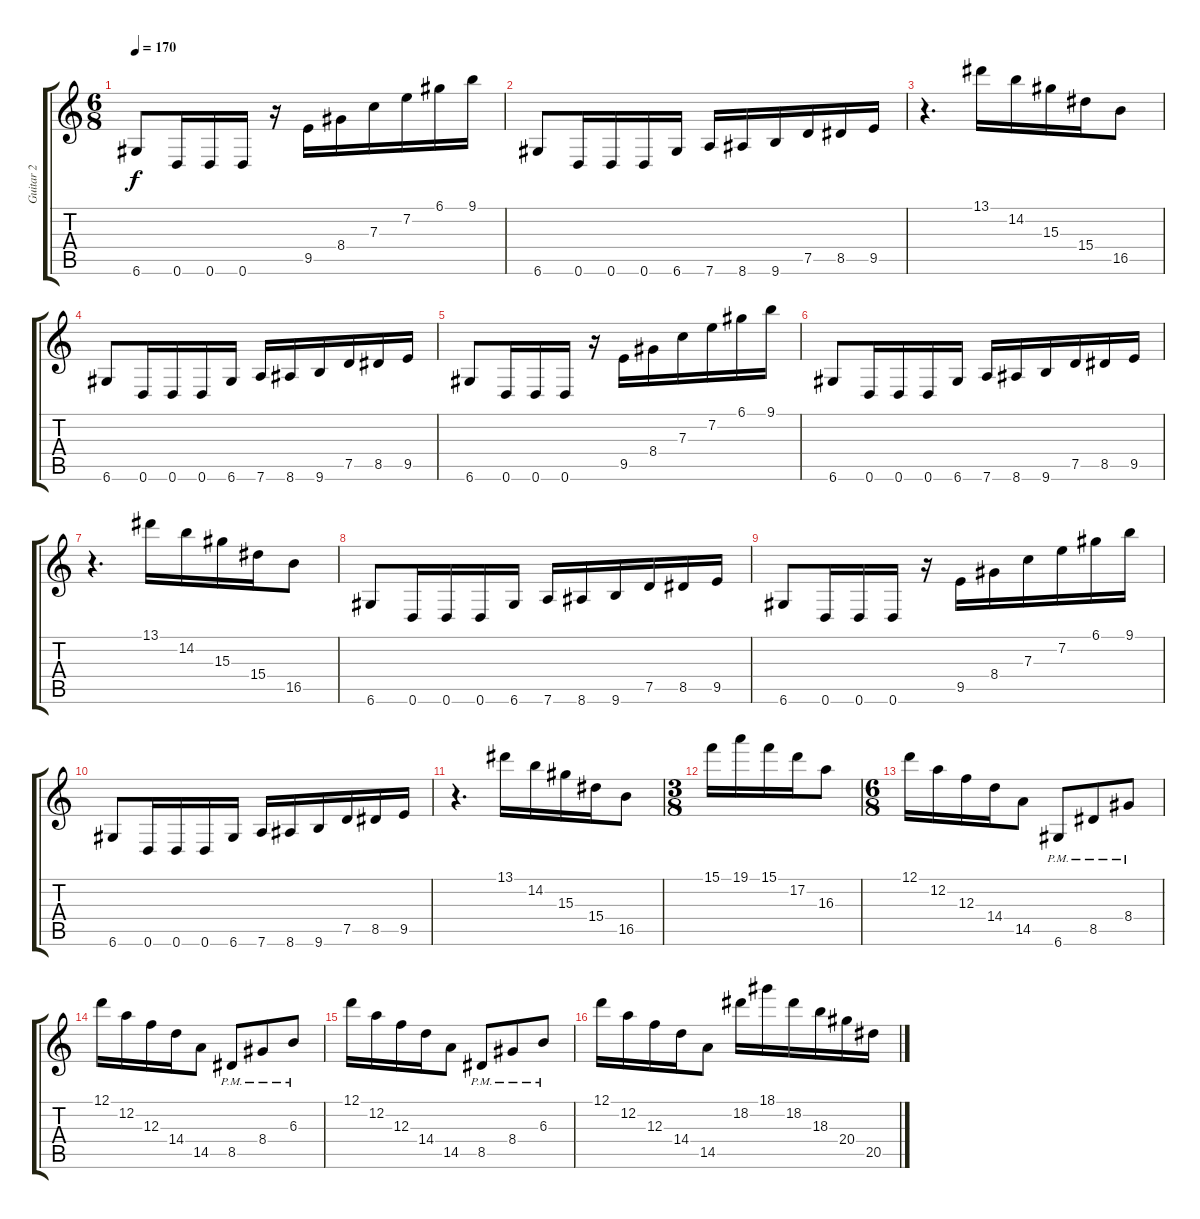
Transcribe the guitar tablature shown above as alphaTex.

\track ("Guitar 2" "Guitar 2") {instrument distortionguitar}
\staff {score tabs}
\tuning (D4 A3 F3 C3 G2 D2) {hide}
\ts (6 8)
\tempo 170
\clef g2
\ks c
6.6.8{dy f} 0.6.16 0.6.16 0.6.16 r.16 9.5.16 8.4.16 7.3.16 7.2.16 6.1.16 9.1.16 |
6.6.8 0.6.16 0.6.16 0.6.16 6.6.16 7.6.16 8.6.16 9.6.16 7.5.16 8.5.16 9.5.16 |
r.4{d} 13.1.16 14.2.16 15.3.16 15.4.16 16.5.8 |
6.6.8 0.6.16 0.6.16 0.6.16 6.6.16 7.6.16 8.6.16 9.6.16 7.5.16 8.5.16 9.5.16 |
6.6.8 0.6.16 0.6.16 0.6.16 r.16 9.5.16 8.4.16 7.3.16 7.2.16 6.1.16 9.1.16 |
6.6.8 0.6.16 0.6.16 0.6.16 6.6.16 7.6.16 8.6.16 9.6.16 7.5.16 8.5.16 9.5.16 |
r.4{d} 13.1.16 14.2.16 15.3.16 15.4.16 16.5.8 |
6.6.8 0.6.16 0.6.16 0.6.16 6.6.16 7.6.16 8.6.16 9.6.16 7.5.16 8.5.16 9.5.16 |
6.6.8 0.6.16 0.6.16 0.6.16 r.16 9.5.16 8.4.16 7.3.16 7.2.16 6.1.16 9.1.16 |
6.6.8 0.6.16 0.6.16 0.6.16 6.6.16 7.6.16 8.6.16 9.6.16 7.5.16 8.5.16 9.5.16 |
r.4{d} 13.1.16 14.2.16 15.3.16 15.4.16 16.5.8 |
\ts (3 8)
15.1.16 19.1.16 15.1.16 17.2.16 16.3.8 |
\ts (6 8)
12.1.16 12.2.16 12.3.16 14.4.16 14.5.8 6.6{pm}.8 8.5{pm}.8 8.4{pm}.8 |
12.1.16 12.2.16 12.3.16 14.4.16 14.5.8 8.5{pm}.8 8.4{pm}.8 6.3{pm}.8 |
12.1.16 12.2.16 12.3.16 14.4.16 14.5.8 8.5{pm}.8 8.4{pm}.8 6.3{pm}.8 |
12.1.16 12.2.16 12.3.16 14.4.16 14.5.8 18.2.16 18.1.16 18.2.16 18.3.16 20.4.16 20.5.16
